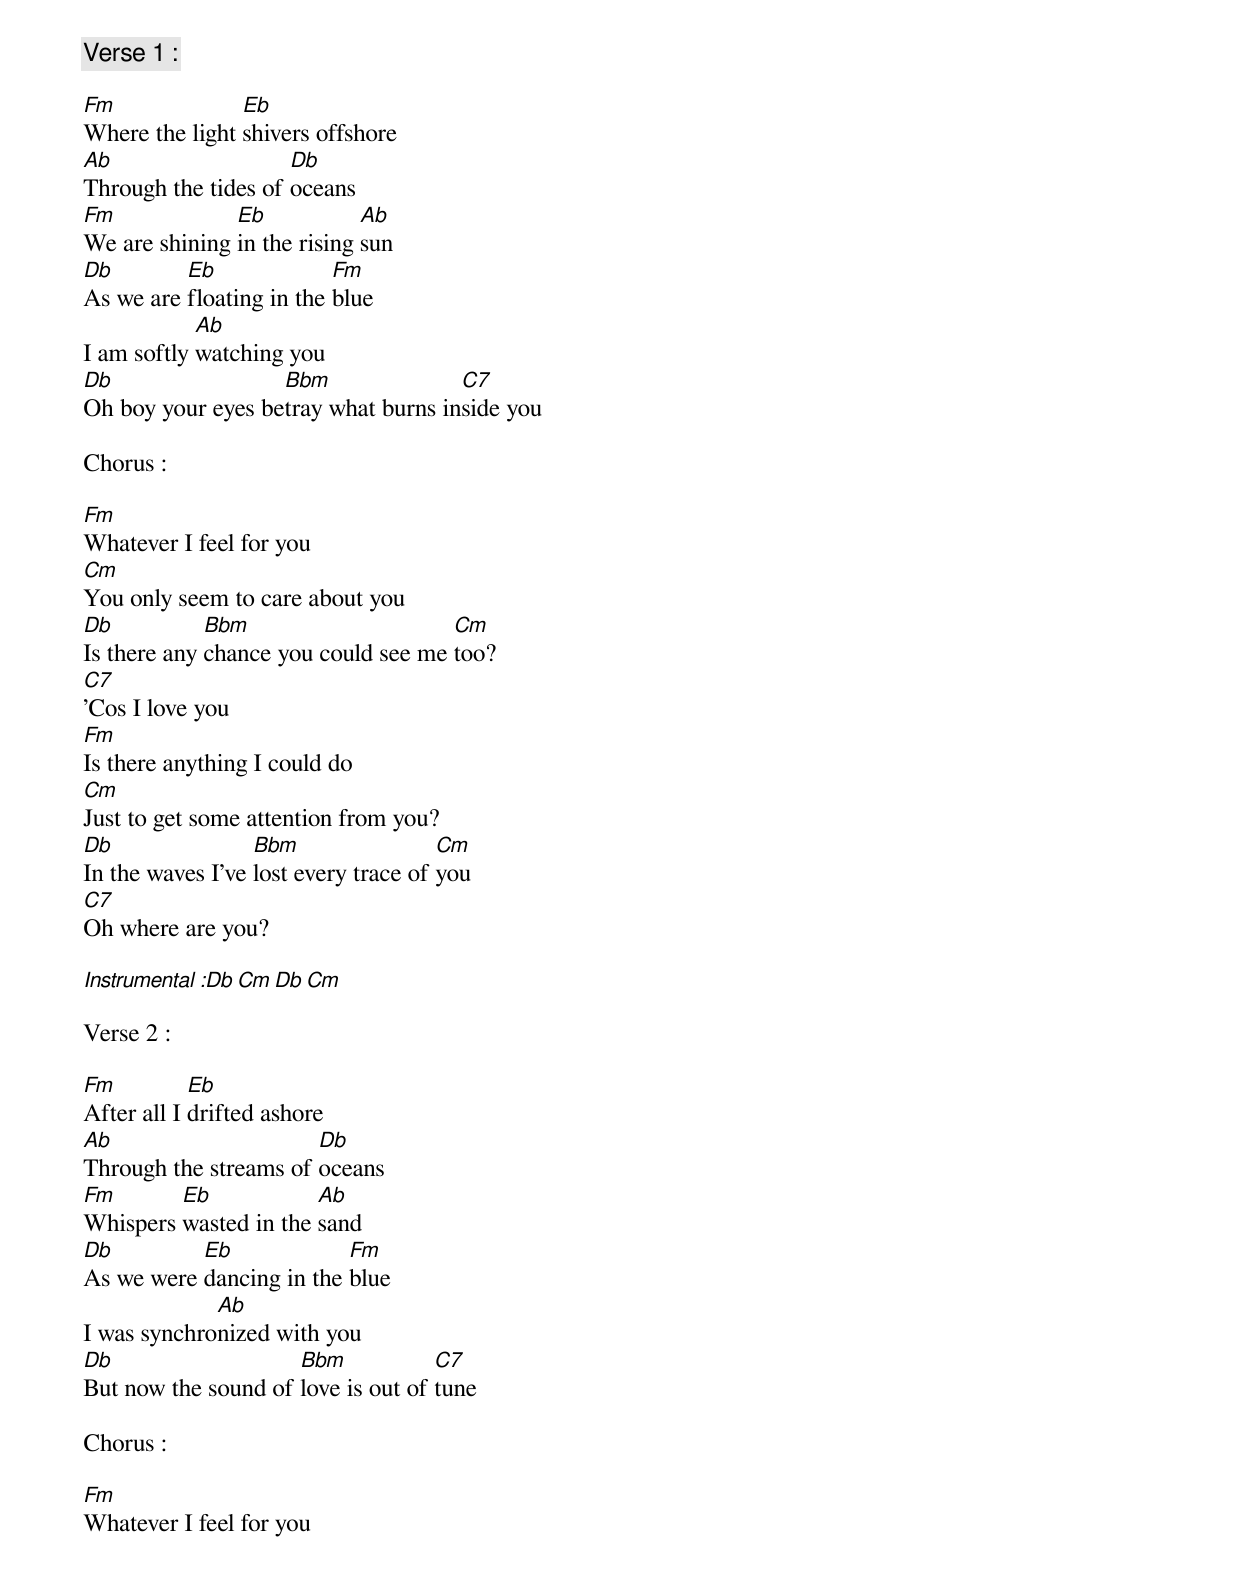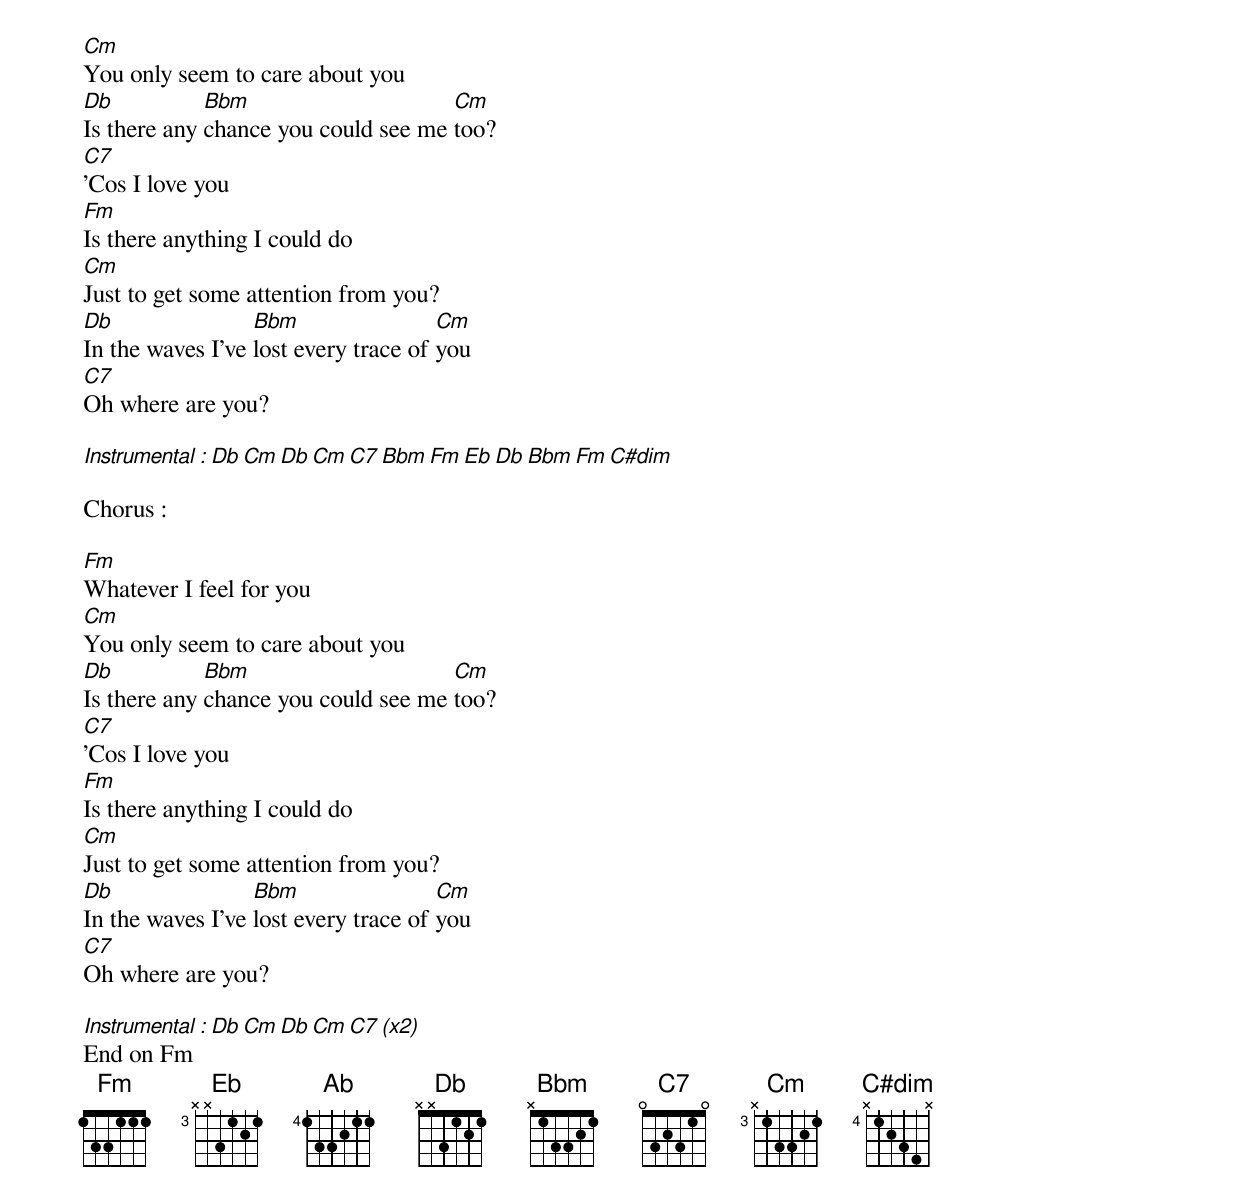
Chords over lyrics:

Eb 3331
Ab 5343
Db 1114
Bbm 3111
C1 0001
C#dim 0104

Verse 1 :

Fm              Eb
Where the light shivers offshore
Ab                   Db
Through the tides of oceans
Fm             Eb            Ab
We are shining in the rising sun
Db        Eb              Fm
As we are floating in the blue
            Ab
I am softly watching you
Db                 Bbm               C7
Oh boy your eyes betray what burns inside you

Chorus :

Fm
Whatever I feel for you
Cm
You only seem to care about you
Db           Bbm                     Cm
Is there any chance you could see me too?
C7
'Cos I love you
Fm
Is there anything I could do
Cm
Just to get some attention from you?
Db                Bbm                 Cm
In the waves I've lost every trace of you
C7
Oh where are you?

Instrumental :Db Cm Db Cm

Verse 2 :

Fm          Eb
After all I drifted ashore
Ab                     Db
Through the streams of oceans
Fm       Eb            Ab
Whispers wasted in the sand
Db         Eb             Fm
As we were dancing in the blue
             Ab
I was synchronized with you
Db                   Bbm            C7
But now the sound of love is out of tune

Chorus :

Fm
Whatever I feel for you
Cm
You only seem to care about you
Db           Bbm                     Cm
Is there any chance you could see me too?
C7
'Cos I love you
Fm
Is there anything I could do
Cm
Just to get some attention from you?
Db                Bbm                 Cm
In the waves I've lost every trace of you
C7
Oh where are you?

Instrumental : Db Cm Db Cm C7 Bbm Fm Eb Db Bbm Fm C#dim

Chorus :

Fm
Whatever I feel for you
Cm
You only seem to care about you
Db           Bbm                     Cm
Is there any chance you could see me too?
C7
'Cos I love you
Fm
Is there anything I could do
Cm
Just to get some attention from you?
Db                Bbm                 Cm
In the waves I've lost every trace of you
C7
Oh where are you?

Instrumental : Db Cm Db Cm C7 (x2)
End on Fm
